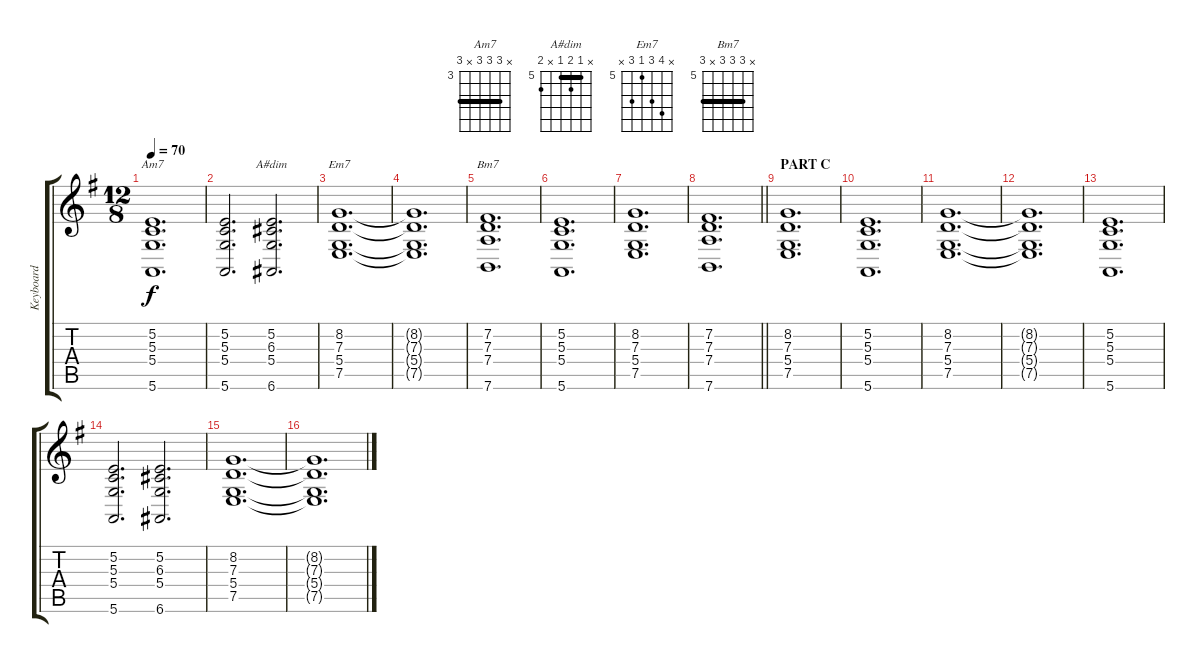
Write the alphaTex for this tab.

\track ("Keyboard" "Keyboard") {instrument percussiveorgan}
\staff {score tabs}
\tuning (E4 B3 G3 D3 A2 E2) {hide}
\chord ("Am7" x 5 5 5 x 5) {firstfret 3 barre 5}
\chord ("A#dim" x 5 6 5 x 6) {firstfret 5 barre 5}
\chord ("Em7" x 8 7 5 7 x) {firstfret 5}
\chord ("Bm7" x 7 7 7 x 7) {firstfret 5 barre 7}
\ts (12 8)
\tempo 70
\clef g2
\ks eminor
(5.2 5.3 5.4 5.6).1{d ch "Am7" dy f} |
(5.2 5.3 5.4 5.6).2{d} (5.2 6.3 5.4 6.6).2{d ch "A#dim"} |
(8.2 7.3 5.4 7.5).1{d ch "Em7"} |
(8.2{t} 7.3{t} 5.4{t} 7.5{t}).1{d} |
(7.2 7.3 7.4 7.6).1{d ch "Bm7"} |
(5.2 5.3 5.4 5.6).1{d} |
(8.2 7.3 5.4 7.5).1{d} |
\barLineRight lightlight
(7.2 7.3 7.4 7.6).1{d} |
\section ("" "PART C")
(8.2 7.3 5.4 7.5).1{d} |
(5.2 5.3 5.4 5.6).1{d} |
(8.2 7.3 5.4 7.5).1{d} |
(8.2{t} 7.3{t} 5.4{t} 7.5{t}).1{d} |
(5.2 5.3 5.4 5.6).1{d} |
(5.2 5.3 5.4 5.6).2{d} (5.2 6.3 5.4 6.6).2{d} |
(8.2 7.3 5.4 7.5).1{d} |
(8.2{t} 7.3{t} 5.4{t} 7.5{t}).1{d}
